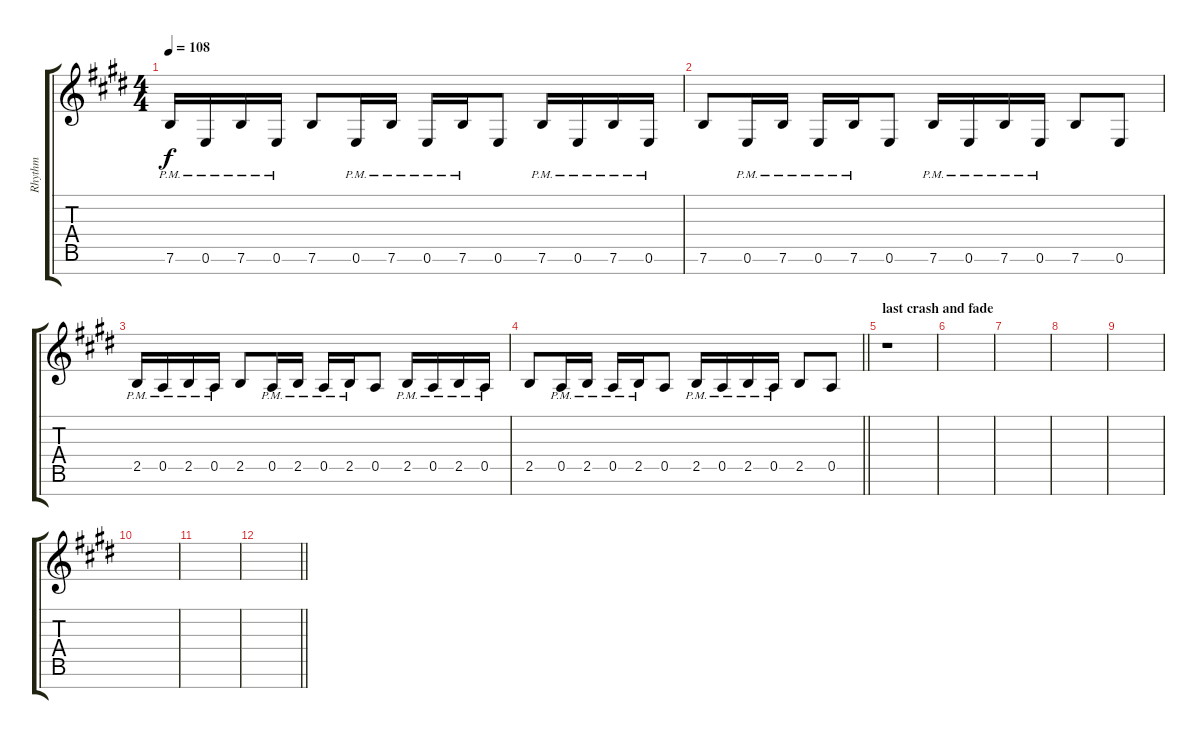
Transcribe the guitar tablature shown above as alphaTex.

\track ("Rhythm" "Rhythm") {instrument acousticguitarnylon}
\staff {score tabs}
\tuning (E4 B3 G3 D3 A2 E2 B1) {hide}
\ts (4 4)
\tempo 108
\clef g2
\ks e
7.6{pm}.16{dy f volume 4} 0.6{pm}.16 7.6{pm}.16 0.6{pm}.16 7.6.8 0.6{pm}.16 7.6{pm}.16 0.6{pm}.16 7.6{pm}.16 0.6.8 7.6{pm}.16 0.6{pm}.16 7.6{pm}.16 0.6{pm}.16 |
7.6.8 0.6{pm}.16 7.6{pm}.16 0.6{pm}.16 7.6{pm}.16 0.6.8 7.6{pm}.16 0.6{pm}.16 7.6{pm}.16 0.6{pm}.16 7.6.8 0.6.8 |
2.5{pm}.16{volume 0} 0.5{pm}.16 2.5{pm}.16 0.5{pm}.16 2.5.8 0.5{pm}.16 2.5{pm}.16 0.5{pm}.16 2.5{pm}.16 0.5.8 2.5{pm}.16 0.5{pm}.16 2.5{pm}.16 0.5{pm}.16 |
\barLineRight lightlight
2.5.8 0.5{pm}.16 2.5{pm}.16 0.5{pm}.16 2.5{pm}.16 0.5.8 2.5{pm}.16 0.5{pm}.16 2.5{pm}.16 0.5{pm}.16 2.5.8 0.5.8 |
\section ("" "last crash and fade")
r.1 |
|
|
|
|
|
|
\barLineRight lightlight
